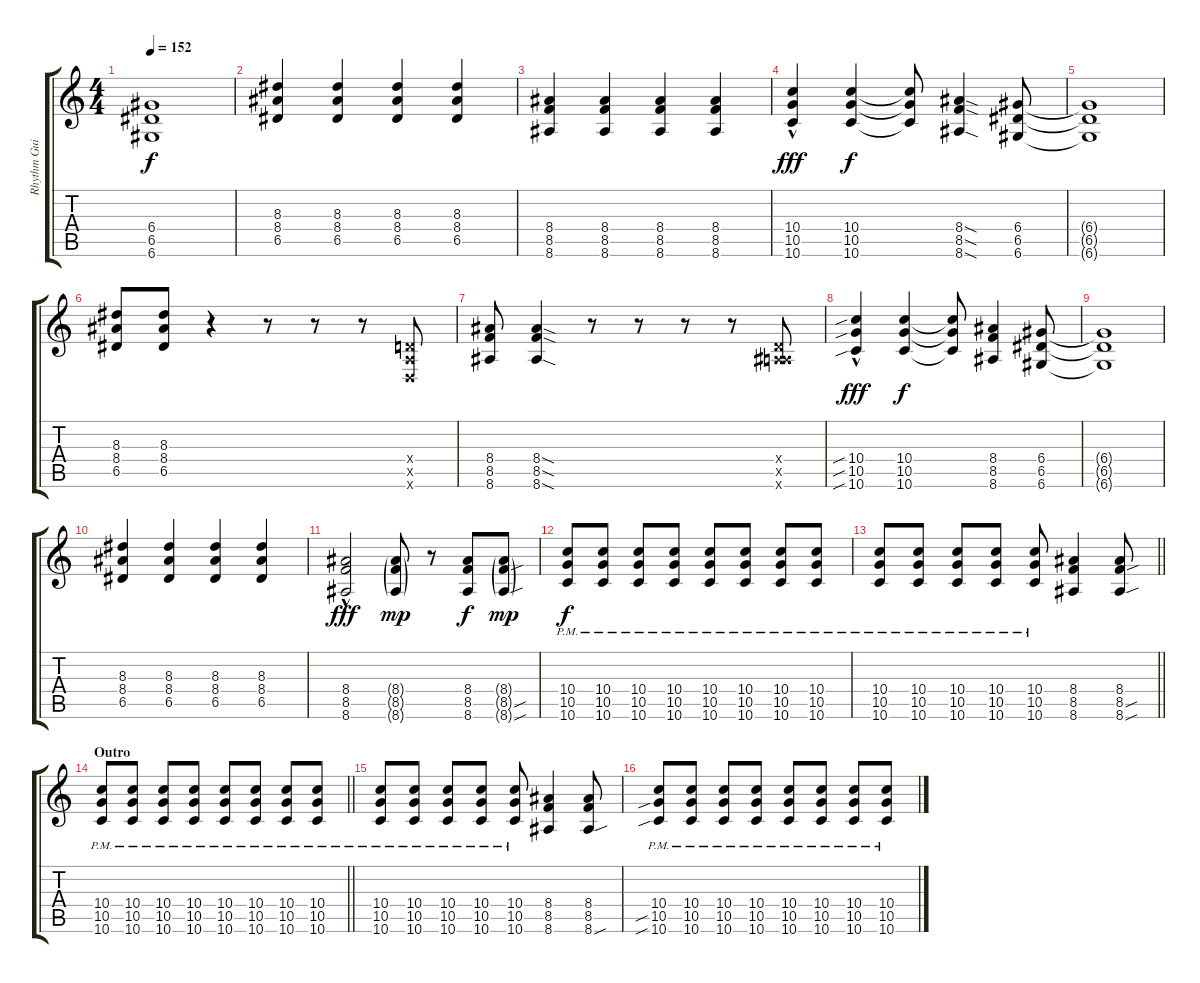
\track ("Rhythm Guitar" "Rhythm Gui") {instrument distortionguitar}
\staff {score tabs}
\tuning (E4 B3 G3 D3 A2 D2) {hide}
\ts (4 4)
\tempo 152
\clef g2
\ks c
(6.4{t} 6.5{t} 6.6{t}).1{dy f} |
(8.3 8.4 6.5).4 (8.3 8.4 6.5).4 (8.3 8.4 6.5).4 (8.3 8.4 6.5).4 |
(8.4 8.5 8.6).4 (8.4 8.5 8.6).4 (8.4 8.5 8.6).4 (8.4 8.5 8.6).4 |
(10.4{hac} 10.5 10.6).4{dy fff} (10.4 10.5 10.6).4{dy f} (10.4{t} 10.5{t} 10.6{t}).8 (8.4{sod} 8.5{sod} 8.6{sod}).4 (6.4 6.5 6.6).8 |
(6.4{t} 6.5{t} 6.6{t}).1 |
(8.3 8.4 6.5).8 (8.3 8.4 6.5).8 r.4 r.8 r.8 r.8 (0.4{x} 0.5{x} 0.6{x}).8 |
(8.4 8.5 8.6).8 (8.4{sod} 8.5{sod} 8.6{sod}).4 r.8 r.8 r.8 r.8 (0.4{x} 0.5{x} 8.6{x}).8 |
(10.4{sib hac} 10.5{sib} 10.6{sib}).4{dy fff} (10.4 10.5 10.6).4{dy f} (10.4{t} 10.5{t} 10.6{t}).8 (8.4 8.5 8.6).4 (6.4 6.5 6.6).8 |
(6.4{t} 6.5{t} 6.6{t}).1 |
(8.3 8.4 6.5).4 (8.3 8.4 6.5).4 (8.3 8.4 6.5).4 (8.3 8.4 6.5).4 |
(8.4 8.5 8.6{hac}).2{dy fff} (8.4{g} 8.5{g} 8.6{g}).8{dy mp} r.8 (8.4 8.5 8.6).8{dy f} (8.4{g} 8.5{sou g} 8.6{sou g}).8{dy mp} |
(10.4{pm} 10.5{pm} 10.6{pm}).8{dy f} (10.4{pm} 10.5{pm} 10.6{pm}).8 (10.4{pm} 10.5{pm} 10.6{pm}).8 (10.4{pm} 10.5{pm} 10.6{pm}).8 (10.4{pm} 10.5{pm} 10.6{pm}).8 (10.4{pm} 10.5{pm} 10.6{pm}).8 (10.4{pm} 10.5{pm} 10.6{pm}).8 (10.4{pm} 10.5{pm} 10.6{pm}).8 |
\barLineRight lightlight
(10.4{pm} 10.5{pm} 10.6{pm}).8 (10.4{pm} 10.5{pm} 10.6{pm}).8 (10.4{pm} 10.5{pm} 10.6{pm}).8 (10.4{pm} 10.5{pm} 10.6{pm}).8 (10.4{pm} 10.5{pm} 10.6{pm}).8 (8.4 8.5 8.6).4 (8.4 8.5{sou} 8.6{sou}).8 |
\section ("" "Outro")
\barLineRight lightlight
(10.4{pm} 10.5{pm} 10.6{pm}).8 (10.4{pm} 10.5{pm} 10.6{pm}).8 (10.4{pm} 10.5{pm} 10.6{pm}).8 (10.4{pm} 10.5{pm} 10.6{pm}).8 (10.4{pm} 10.5{pm} 10.6{pm}).8 (10.4{pm} 10.5{pm} 10.6{pm}).8 (10.4{pm} 10.5{pm} 10.6{pm}).8 (10.4{pm} 10.5{pm} 10.6{pm}).8 |
(10.4{pm} 10.5{pm} 10.6{pm}).8 (10.4{pm} 10.5{pm} 10.6{pm}).8 (10.4{pm} 10.5{pm} 10.6{pm}).8 (10.4{pm} 10.5{pm} 10.6{pm}).8 (10.4{pm} 10.5{pm} 10.6{pm}).8 (8.4 8.5 8.6).4 (8.4 8.5 8.6{sou}).8 |
(10.4{pm} 10.5{sib pm} 10.6{sib pm}).8 (10.4{pm} 10.5{pm} 10.6{pm}).8 (10.4{pm} 10.5{pm} 10.6{pm}).8 (10.4{pm} 10.5{pm} 10.6{pm}).8 (10.4{pm} 10.5{pm} 10.6{pm}).8 (10.4{pm} 10.5{pm} 10.6{pm}).8 (10.4{pm} 10.5{pm} 10.6{pm}).8 (10.4{pm} 10.5{pm} 10.6{pm}).8
